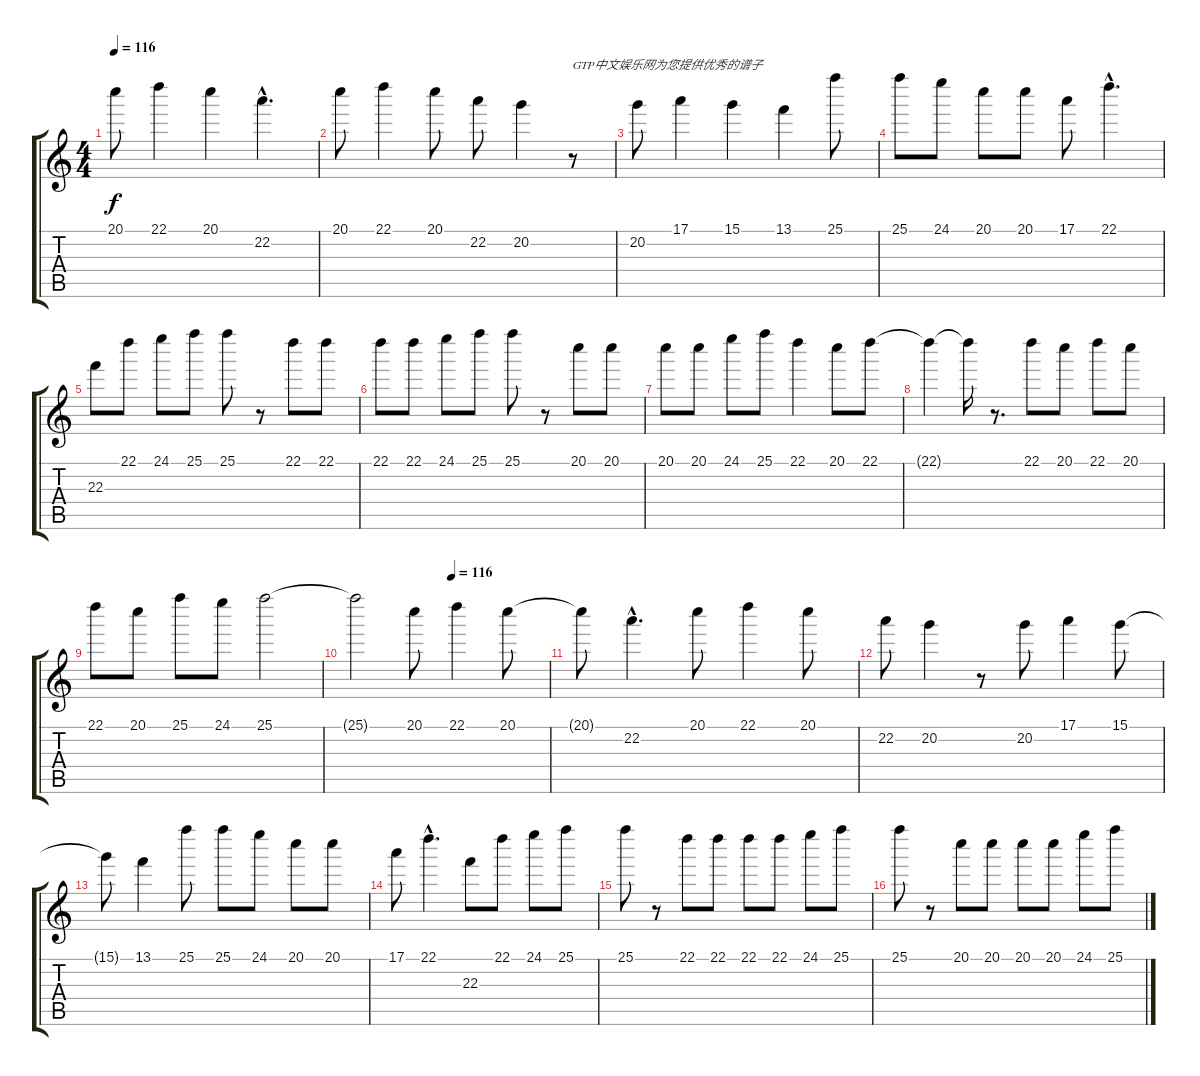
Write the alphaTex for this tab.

\track "" {instrument overdrivenguitar}
\staff {score tabs}
\tuning (E4 B3 G3 D3 A2 E2) {hide}
\ts (4 4)
\tempo 116
\clef g2
\ks c
20.1.8{dy f instrument overdrivenguitar} 22.1.4 20.1.4 22.2{hac}.4{d} |
20.1.8 22.1.4 20.1.8 22.2.8 20.2.4 r.8{txt "GTP中文娱乐网为您提供优秀的谱子"} |
20.2.8 17.1.4 15.1.4 13.1.4 25.1.8 |
25.1.8 24.1.8 20.1.8 20.1.8 17.1.8 22.1{hac}.4{d} |
22.3.8 22.1.8 24.1.8 25.1.8 25.1.8 r.8 22.1.8 22.1.8 |
22.1.8 22.1.8 24.1.8 25.1.8 25.1.8 r.8 20.1.8 20.1.8 |
20.1.8 20.1.8 24.1.8 25.1.8 22.1.4 20.1.8 22.1.8 |
22.1{t}.4 22.1{t}.16 r.8{d} 22.1.8 20.1.8 22.1.8 20.1.8 |
22.1.8 20.1.8 25.1.8 24.1.8 25.1.2 |
\tempo (116 0.5)
25.1{t}.2 20.1.8 22.1.4 20.1.8 |
20.1{t}.8 22.2{hac}.4{d} 20.1.8 22.1.4 20.1.8 |
22.2.8 20.2.4 r.8 20.2.8 17.1.4 15.1.8 |
15.1{t}.8 13.1.4 25.1.8 25.1.8 24.1.8 20.1.8 20.1.8 |
17.1.8 22.1{hac}.4{d} 22.3.8 22.1.8 24.1.8 25.1.8 |
25.1.8 r.8 22.1.8 22.1.8 22.1.8 22.1.8 24.1.8 25.1.8 |
25.1.8 r.8 20.1.8 20.1.8 20.1.8 20.1.8 24.1.8 25.1.8
